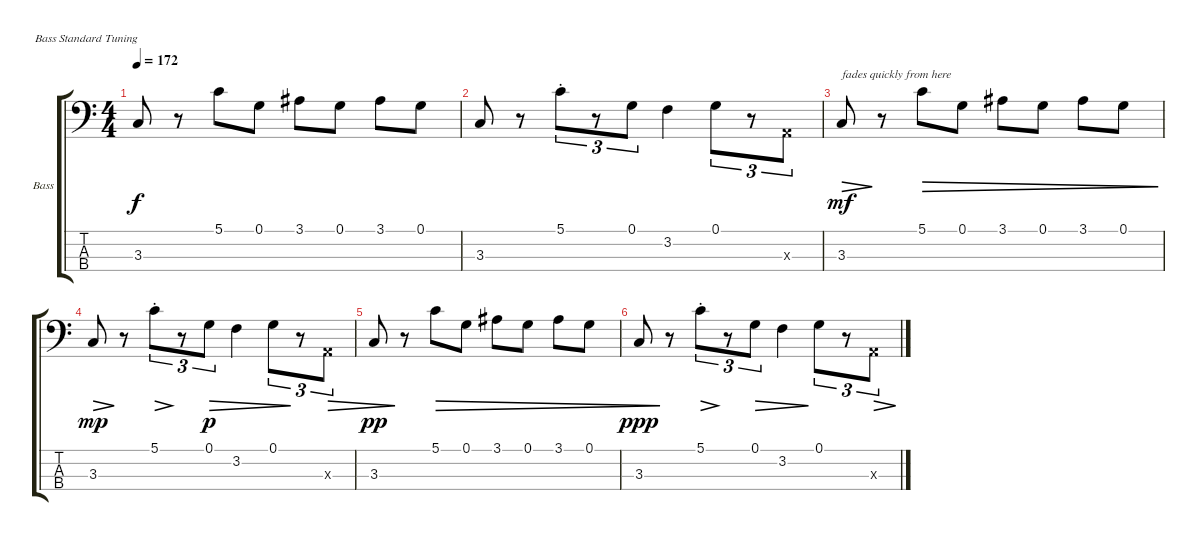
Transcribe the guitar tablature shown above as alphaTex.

\defaultSystemsLayout 4
\bracketExtendMode groupsimilarinstruments
\firstSystemTrackNameOrientation horizontal
\otherSystemsTrackNameOrientation horizontal
\track ("Bass" "Bass") {instrument electricbassfinger}
\staff {score tabs}
\tuning (G2 D2 A1 E1)
\ts (4 4)
\tempo 172
\clef f4
\ks c
3.3.8{dy f} r.8 5.1.8 0.1.8 3.1.8 0.1.8 3.1.8 0.1.8 |
3.3.8 r.8 5.1{st}.8{tu (3 2)} r.8{tu (3 2)} 0.1.8{tu (3 2)} 3.2.4 0.1.8{tu (3 2)} r.8{tu (3 2)} 0.3{x}.8{tu (3 2)} |
3.3.8{txt "fades quickly from here" dec dy mf} r.8 5.1.8{dec} 0.1.8{dec} 3.1.8{dec} 0.1.8{dec} 3.1.8{dec} 0.1.8{dec} |
3.3.8{dec dy mp} r.8 5.1{st}.8{tu (3 2) dec} r.8{tu (3 2)} 0.1.8{tu (3 2) dec dy p} 3.2.4{dec} 0.1.8{tu (3 2) dec} r.8{tu (3 2)} 0.3{x}.8{tu (3 2) dec} |
3.3.8{dec dy pp} r.8 5.1.8{dec} 0.1.8{dec} 3.1.8{dec} 0.1.8{dec} 3.1.8{dec} 0.1.8{dec} |
3.3.8{dec dy ppp} r.8 5.1{st}.8{tu (3 2) dec} r.8{tu (3 2)} 0.1.8{tu (3 2) dec} 3.2.4{dec} 0.1.8{tu (3 2)} r.8{tu (3 2)} 0.3{x}.8{tu (3 2) dec}
